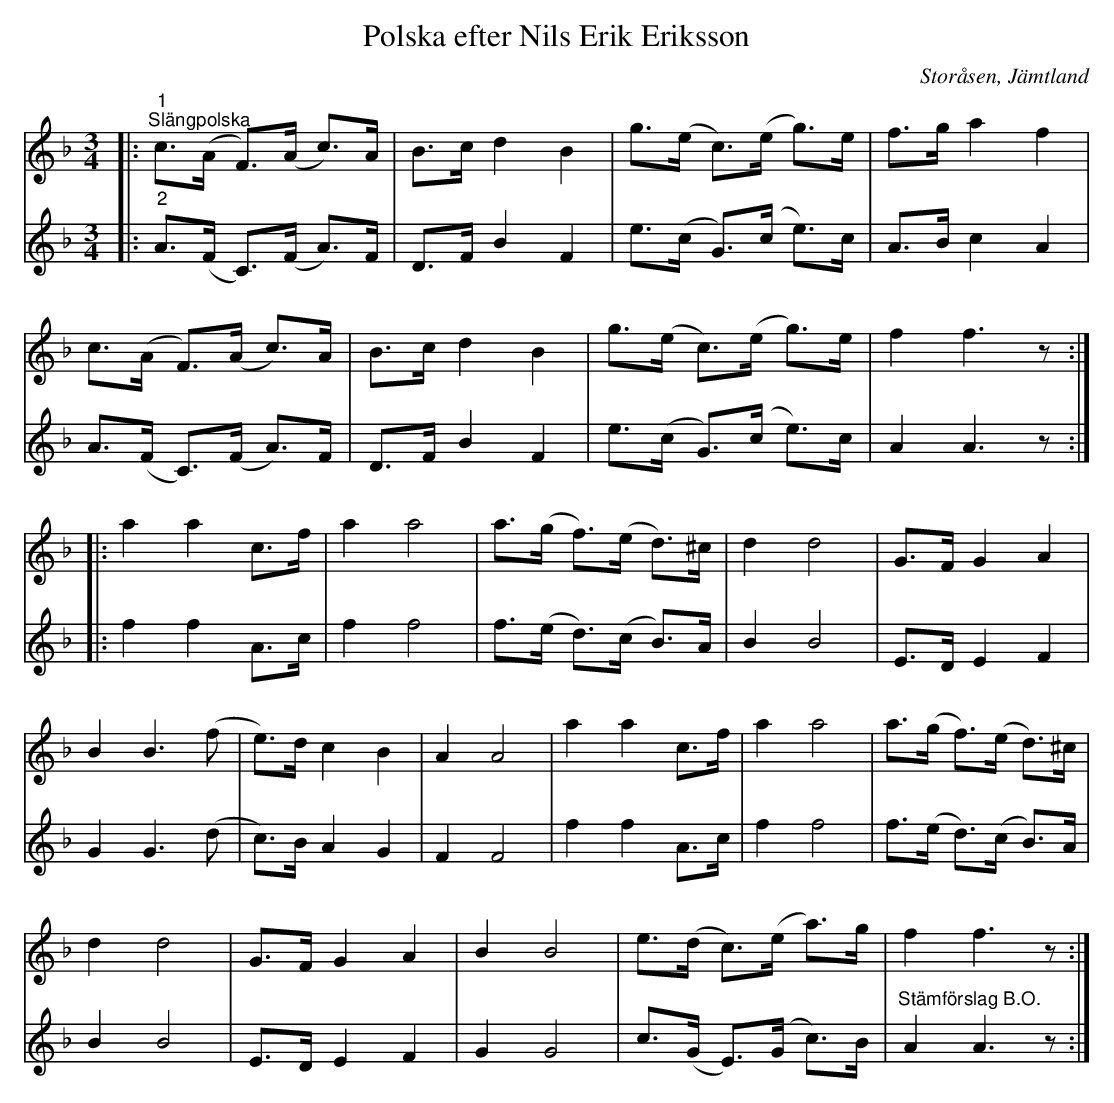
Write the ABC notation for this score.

X:1
T:Polska efter Nils Erik Eriksson
O:Storåsen, Jämtland
L:1/8
M:3/4
K:F
V:1
|:"^1""^Slängpolska" c>(A F>)(A c>)A | B>c d2 B2 | g>(e c>)(e g>)e | f>g a2 f2 |
c>(A F>)(A c>)A | B>c d2 B2 | g>(e c>)(e g>)e | f2 f3 z ::
a2 a2 c>f | a2 a4 | a>(g f>)(e d>)^c | d2 d4 | G>F G2 A2 |
B2 B3 (f | e>)d c2 B2 | A2 A4 | a2 a2 c>f | a2 a4 | a>(g f>)(e d>)^c |
d2 d4 | G>F G2 A2 | B2 B4 | e>(d c>)(e a>)g | f2 f3 z :|
V:2
|:"^2" A>(F C>)(F A>)F | D>F B2 F2 | e>(c G>)(c e>)c | A>B c2 A2 | A>(F C>)(F A>)F | D>F B2 F2 |
e>(c G>)(c e>)c | A2 A3 z :: f2 f2 A>c | f2 f4 | f>(e d>)(c B>)A | B2 B4 | E>D E2 F2 | G2 G3 (d |
c>)B A2 G2 | F2 F4 | f2 f2 A>c | f2 f4 | f>(e d>)(c B>)A | B2 B4 | E>D E2 F2 | G2 G4 | c>(G E>)(G c>)B |"^Stämförslag B.O." A2 A3 z :|
